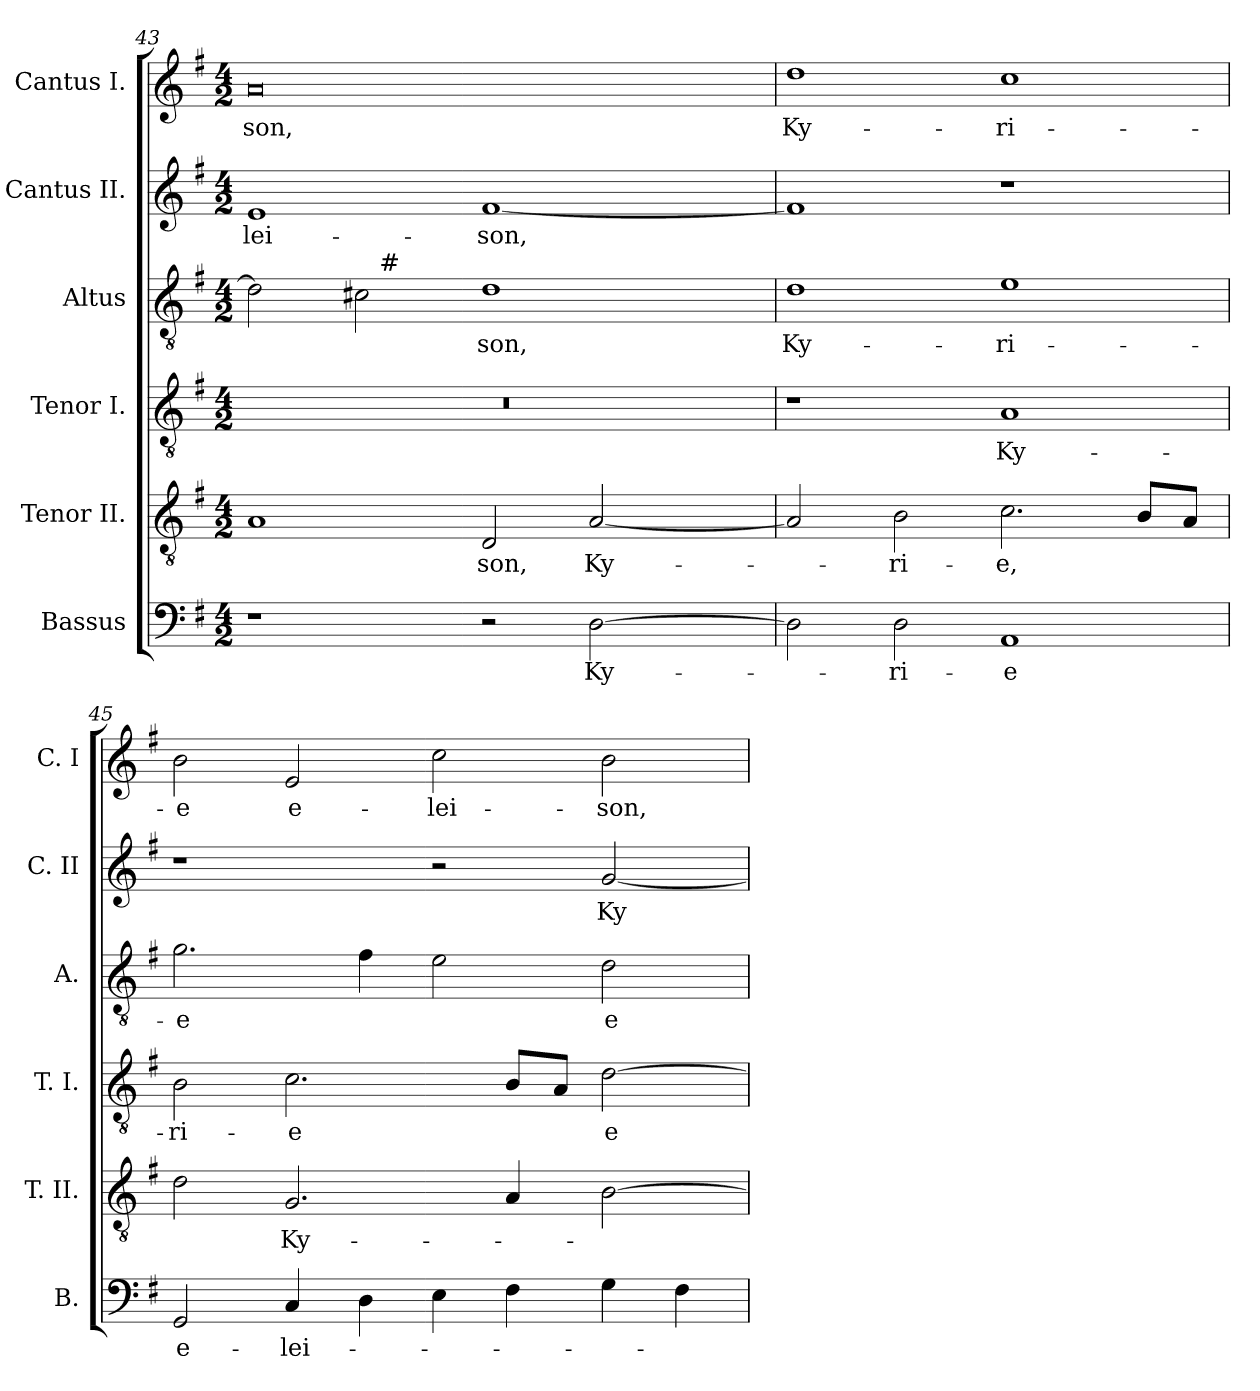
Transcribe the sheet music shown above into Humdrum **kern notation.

**kern	**text	**kern	**text	**kern	**text	**kern	**text	**kern	**text	**kern	**text
*part6	*part6	*part5	*part5	*part4	*part4	*part3	*part3	*part2	*part2	*part1	*part1
*staff6	*staff6	*staff5	*staff5	*staff4	*staff4	*staff3	*staff3	*staff2	*staff2	*staff1	*staff1
*I"Bassus	*	*I"Tenor II.	*	*I"Tenor I.	*	*I"Altus	*	*I"Cantus II.	*	*I"Cantus I.	*
*I'B.	*	*I'T. II.	*	*I'T. I.	*	*I'A.	*	*I'C. II	*	*I'C. I	*
*clefF4	*	*clefGv2	*	*clefGv2	*	*clefGv2	*	*clefG2	*	*clefG2	*
*	*	*ITrd7c12	*	*ITrd7c12	*	*ITrd7c12	*	*	*	*	*
*k[f#]	*	*k[f#]	*	*k[f#]	*	*k[f#]	*	*k[f#]	*	*k[f#]	*
*G:	*	*G:	*	*G:	*	*G:	*	*G:	*	*G:	*
*M4/2	*	*M4/2	*	*M4/2	*	*M4/2	*	*M4/2	*	*M4/2	*
=43	=43	=43	=43	=43	=43	=43	=43	=43	=43	=43	=43
!	!	!	!	!LO:N:vis=1	!	!	!	!	!	!	!
!	!	!	!	!	!	!	!	!	!LO:LY:b:color=#000000	!	!
!	!	!	!	!	!	!	!	!	!	!	!LO:LY:b:color=#000000
*	*	*	*	*	*	*^	*	*	*	*	*
1r	.	1AAi	.	0r	.	2Di\]	2ryy	.	1ei	-lei-	0ai	-son,
.	.	.	.	.	.	2C#i\	32ryy	.	.	.	.	.
.	.	.	.	.	.	.	256ryy	.	.	.	.	.
!	!	!	!	!	!	!	!LO:TX:a:t=#	!	!	!	!	!
.	.	.	.	.	.	.	1ryy	.	.	.	.	.
!	!	!	!LO:LY:b:color=#000000	!	!	!	!	!	!	!	!	!
!	!	!	!	!	!	!	!	!LO:LY:b:color=#000000	!	!	!	!
!	!	!	!	!	!	!	!	!	!	!LO:LY:b:color=#000000	!	!
2r	.	2DDi/	-son,	.	.	1Di	.	-son,	[1f#i	-son,	.	.
!	!LO:LY:b:color=#000000	!	!	!	!	!	!	!	!	!	!	!
!	!	!	!LO:LY:b:color=#000000	!	!	!	!	!	!	!	!	!
[2Di\	Ky-	[2AAi/	Ky-	.	.	.	.	.	.	.	.	.
.	.	.	.	.	.	.	4ryy	.	.	.	.	.
.	.	.	.	.	.	.	8ryy	.	.	.	.	.
.	.	.	.	.	.	.	16ryy	.	.	.	.	.
.	.	.	.	.	.	.	64..ryy	.	.	.	.	.
*	*	*	*	*	*	*v	*v	*	*	*	*	*
=44	=44	=44	=44	=44	=44	=44	=44	=44	=44	=44	=44
*	*	*	*	*	*	*^	*	*	*	*	*
!	!	!	!	!	!	!	!	!LO:LY:b:color=#000000	!	!	!	!
*	*	*	*	*	*	*v	*v	*	*	*	*	*
*	*	*	*	*	*	*^	*	*	*	*	*
!	!	!	!	!	!	!	!	!	!	!	!	!LO:LY:b:color=#000000
*	*	*	*	*	*	*v	*v	*	*	*	*	*
2Di\]	.	2AAi/]	.	1r	.	1Di	Ky-	1f#i]	.	1ddi	Ky-
!	!LO:LY:b:color=#000000	!	!	!	!	!	!	!	!	!	!
!	!	!	!LO:LY:b:color=#000000	!	!	!	!	!	!	!	!
2Di\	-ri-	2BBi\	-ri-	.	.	.	.	.	.	.	.
!	!LO:LY:b:color=#000000	!	!	!	!	!	!	!	!	!	!
!	!	!	!LO:LY:b:color=#000000	!	!	!	!	!	!	!	!
!	!	!	!	!	!LO:LY:b:color=#000000	!	!	!	!	!	!
!	!	!	!	!	!	!	!LO:LY:b:color=#000000	!	!	!	!
!	!	!	!	!	!	!	!	!	!	!	!LO:LY:b:color=#000000
1AAi	-e	2.Ci\	-e,	1AAi	Ky-	1Ei	-ri-	1r	.	1cci	-ri-
.	.	8BBi/L	.	.	.	.	.	.	.	.	.
.	.	8AAi/J	.	.	.	.	.	.	.	.	.
!!LO:PB:g=z
=45	=45	=45	=45	=45	=45	=45	=45	=45	=45	=45	=45
!	!LO:LY:b:color=#000000	!	!	!	!	!	!	!	!	!	!
!	!	!	!	!	!LO:LY:b:color=#000000	!	!	!	!	!	!
!	!	!	!	!	!	!	!LO:LY:b:color=#000000	!	!	!	!
!	!	!	!	!	!	!	!	!	!	!	!LO:LY:b:color=#000000
2GGi/	e-	2Di\	.	2BBi\	-ri-	2.Gi\	-e	1r	.	2bi\	-e
!	!LO:LY:b:color=#000000	!	!	!	!	!	!	!	!	!	!
!	!	!	!LO:LY:b:color=#000000	!	!	!	!	!	!	!	!
!	!	!	!	!	!LO:LY:b:color=#000000	!	!	!	!	!	!
!	!	!	!	!	!	!	!	!	!	!	!LO:LY:b:color=#000000
4Ci/	-lei-	2.GGi/	Ky-	2.Ci\	-e	.	.	.	.	2ei/	e-
4Di\	.	.	.	.	.	4F#i\	.	.	.	.	.
!	!	!	!	!	!	!	!	!	!	!	!LO:LY:b:color=#000000
4Ei\	.	.	.	.	.	2Ei\	.	2r	.	2cci\	-lei-
4F#i\	.	4AAi/	.	8BBi/L	.	.	.	.	.	.	.
.	.	.	.	8AAi/J	.	.	.	.	.	.	.
!	!	!	!	!	!LO:LY:b:color=#000000	!	!	!	!	!	!
!	!	!	!	!	!	!	!LO:LY:b:color=#000000	!	!	!	!
!	!	!	!	!	!	!	!	!	!LO:LY:b:color=#000000	!	!
!	!	!	!	!	!	!	!	!	!	!	!LO:LY:b:color=#000000
4Gi\	.	[2BBi\	.	[2Di\	e-	2Di\	e-	[2gi/	Ky-	2bi\	-son,
4F#i\	.	.	.	.	.	.	.	.	.	.	.
=	=	=	=	=	=	=	=	=	=	=	=
*-	*-	*-	*-	*-	*-	*-	*-	*-	*-	*-	*-
